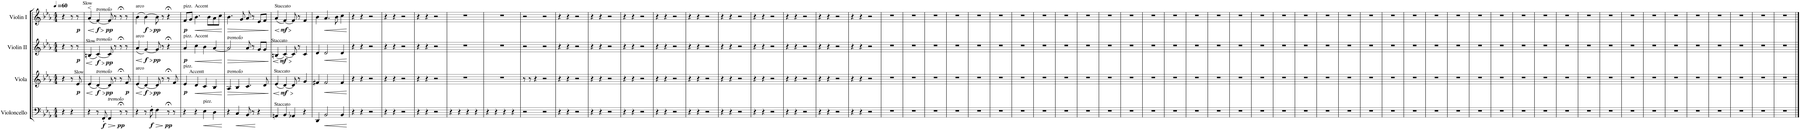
**kern	**dynam	**kern	**dynam	**kern	**dynam	**kern	**dynam
*part4	*part4	*part3	*part3	*part2	*part2	*part1	*part1
*staff4	*staff4	*staff3	*staff3	*staff2	*staff2	*staff1	*staff1
*I"Violoncello	*	*I"Viola	*	*I"Violin II	*	*I"Violin I	*
*I'Vc	*	*I'Vla	*	*I'Vln	*	*I'Vln	*
*clefF4	*	*clefG2	*	*clefG2	*	*clefG2	*
*k[b-e-a-]	*	*k[b-e-a-]	*	*k[b-e-a-]	*	*k[b-e-a-]	*
*M4/4	*	*M4/4	*	*M4/4	*	*M4/4	*
*MM60	*	*MM60	*	*MM60	*	*MM60	*
=	=	=	=	=	=	=	=
4r	.	4r	.	4r	.	4r	.
4r	.	8r	.	8r	.	8r	.
!	!	!LO:TX:a:t=Slow	!	!	!	!	!
!	!	!	!LO:DY:b	!	!LO:DY:b	!	!LO:DY:b
.	.	8e-/	p	8r	p	8r	p
=1	=1	=1	=1	=1	=1	=1	=1
!	!	!	!	!	!	!LO:TX:a:t=Slow	!
!	!	!	!	!LO:TX:a:t=Slow	!	!	!
!	!	!	!LO:HP:b	!	!LO:HP:b	!	!LO:HP:b
4r	.	(4e-/	<	(4Bn/	<	(4a->/	<
!	!	!	!	!	!	!LO:TX:a:i:t=tremolo	!
!	!	!	!	!LO:TX:a:i:t=tremolo	!	!	!
!	!	!LO:TX:a:i:t=tremolo	!	!	!	!	!
!	!	!	!LO:HP:b	!	!LO:HP:n=1:b	!	!LO:HP:n=1:b
!	!	!	!LO:DY:n=1:b	!	!LO:DY:n=1:b	!	!LO:DY:n=1:b
8r	.	[4d/)	> f	[4c/)	[ > f	[4f/)	[ [ > f
!	!LO:DY:b	!	!	!	!	!	!
8FF'/	f	.	.	.	.	.	.
!LO:TX:a:i:t=tremolo	!	!	!	!	!	!	!
!	!LO:HP:b	!	!LO:DY:n=2:b	!	!LO:DY:n=2:b	!	!LO:DY:n=2:b
4FF/	>	8d/]	[ pp	8c/]	[ pp	8f/]	] pp
.	.	8r	.	8r	.	8r	.
!	!LO:DY:b	!	!	!	!	!	!
8r;<	pp	8r;<	[	8r;<	.	8r;<	.
!	!	!	!LO:DY:n=3:b	!	!	!	!
8r	.	8f/	p	8r	.	8r	.
=2	=2	=2	=2	=2	=2	=2	=2
!	!	!	!	!	!	!LO:TX:a:t=arco	!
!	!	!	!	!LO:TX:a:t=arco	!	!	!
!	!	!LO:TX:a:t=arco	!	!	!	!	!
!	!	!	!LO:HP:b	!	!LO:HP:b	!	!
4r	.	(4e-/	<	(4a-/	<	(4b-\	.
!	!	!	!LO:HP:n=1:b	!	!LO:HP:n=1:b	!	!LO:HP:b
!	!	!	!LO:DY:n=1:b	!	!LO:DY:n=1:b	!	!LO:DY:n=1:b
8r	.	[4d/)	] > f	[4g/)	] > f	[4b-\)	> f
!	!LO:DY:b	!	!	!	!	!	!
8F'\	f	.	.	.	.	.	.
!	!LO:HP:b	!	!LO:DY:n=2:b	!	!LO:DY:n=2:b	!	!LO:DY:n=2:b
4F\	>	8d/]	[ pp	8g/]	[ pp	8b-\]	] pp
.	.	8r	.	8r	.	8r	.
!	!LO:DY:n=1:b	!	!	!	!	!	!
8r;<	] pp	8r;<	.	4r;<	.	4r;<	.
8r	.	8f/	.	.	.	.	.
=3	=3	=3	=3	=3	=3	=3	=3
!	!	!	!	!	!	!LO:TX:a:t=pizz.	!
!	!	!	!	!LO:TX:a:t=pizz.	!	!	!
!	!	!LO:TX:a:t=pizz.	!	!	!	!	!
!	!	!	!LO:DY:b	!	!LO:DY:b	!	!LO:DY:b
4r	.	4e-/	p	4a-/	p	8f/L	p
.	.	.	.	.	.	8g/J	.
!	!	!	!	!	!	!LO:TX:a:t=Accent	!
!	!	!	!	!LO:TX:a:t=Accent	!	!	!
!	!	!LO:TX:a:t=Accentt	!	!	!	!	!
!	!	!	!LO:HP:b	!	!LO:HP:b	!	!LO:HP:b
4r	.	4d/	<	4cc\	<	4.b-\	<
!LO:TX:a:t=pizz.	!	!	!	!	!	!	!
!	!LO:HP:b	!	!	!	!	!	!
4E-\	<	4c/	.	4b-\	.	.	.
.	.	.	.	.	.	8b-\L	.
4D\	.	4B-/	.	[4a-/	.	8a-\	.
.	.	.	.	.	.	8cc\J	.
.	]	.	]	.	]	.	[
=4	=4	=4	=4	=4	=4	=4	=4
!	!	!	!	!LO:TX:a:i:t=tremolo	!	!	!
!	!	!LO:TX:a:i:t=tremolo	!	!	!	!	!
!	!	!	!LO:HP:b	!	!LO:HP:b	!	!LO:HP:b
4r	.	4A-/	>	2a-/]	>	4.b-\	>
!	!LO:HP:b	!	!	!	!	!	!
4C/	<	4B-/	.	.	.	.	.
.	.	.	.	.	.	8g/	.
8BB-/	.	4.c/	.	8a-/	.	8a-/	.
8r	.	.	.	8r	.	8r	.
4r	[	.	.	8g/L	.	8e-/L	.
.	.	8d/	.	8g/J	.	8f/J	.
.	.	.	[	.	[	.	]
=5	=5	=5	=5	=5	=5	=5	=5
!	!	!	!	!	!	!LO:TX:a:t=Staccato	!
!	!	!	!	!LO:TX:a:t=Staccato	!	!	!
!	!	!LO:TX:a:t=Staccato	!	!	!	!	!
!LO:TX:a:t=Staccato	!	!	!	!	!	!	!
!	!	!	!LO:HP:b	!	!LO:HP:b	!	!LO:HP:b
4AAn/	.	(4e-/	<	(4Bn/	<	(4a-/	<
!	!	!	!LO:HP:n=1:b	!	!LO:HP:n=1:b	!	!LO:HP:n=1:b
!	!	!	!LO:DY:n=1:b	!	!LO:DY:n=1:b	!	!LO:DY:n=1:b
4BB-/	.	[4d/)	] [ > mf	[4c/)	] [ > mf	[4f/)	[ > mf
4AA-X/	.	8d/]	.	8c/]	.	8f/]	.
.	.	8r	.	8r	.	8r	.
4r	.	4g/	.	4c/	.	4f/	.
=6	=6	=6	=6	=6	=6	=6	=6
4DD/	.	4f#X/	.	4d/	.	4b-\	.
!	!	!	!LO:HP:b	!	!LO:HP:b	!	!LO:HP:b
2BB-/	.	2f#/	<	2d/	<	4.a-/	<
.	.	.	.	.	.	8b-\	.
4BB-/	.	4f#/	.	4d/	.	4cc\	.
.	[	.	]	.	]	.	]
=7	=7	=7	=7	=7	=7	=7	=7
4r	.	4r	.	4r	.	4r	.
4r	.	4r	.	4r	.	4r	.
2r	.	2r	.	2r	.	2r	.
=8	=8	=8	=8	=8	=8	=8	=8
4r	.	4r	.	4r	.	4r	.
4r	.	4r	.	4r	.	4r	.
2r	.	2r	.	2r	.	2r	.
=9	=9	=9	=9	=9	=9	=9	=9
4r	.	4r	.	4r	.	4r	.
4r	.	4r	.	4r	.	4r	.
2r	.	2r	.	2r	.	2r	.
=10	=10	=10	=10	=10	=10	=10	=10
4r	.	1r	.	1r	.	1r	.
4r	.	.	.	.	.	.	.
4r	.	.	.	.	.	.	.
4r	.	.	.	.	.	.	.
=11	=11	=11	=11	=11	=11	=11	=11
4r	.	1r	.	1r	.	1r	.
4r	.	.	.	.	.	.	.
4r	.	.	.	.	.	.	.
4r	.	.	.	.	.	.	.
=12	=12	=12	=12	=12	=12	=12	=12
2r	.	8r	.	2r	.	2r	.
.	.	8r	.	.	.	.	.
.	.	4r	.	.	.	.	.
2r	.	2r	.	2r	.	2r	.
=13	=13	=13	=13	=13	=13	=13	=13
4r	.	4r	.	4r	.	4r	.
4r	.	4r	.	4r	.	4r	.
2r	.	2r	.	2r	.	2r	.
=14	=14	=14	=14	=14	=14	=14	=14
4r	.	4r	.	4r	.	4r	.
4r	.	4r	.	4r	.	4r	.
2r	.	2r	.	2r	.	2r	.
=15	=15	=15	=15	=15	=15	=15	=15
4r	.	4r	.	4r	.	4r	.
4r	.	4r	.	4r	.	4r	.
2r	.	2r	.	2r	.	2r	.
=16	=16	=16	=16	=16	=16	=16	=16
4r	.	4r	.	4r	.	4r	.
4r	.	4r	.	4r	.	4r	.
2r	.	2r	.	2r	.	2r	.
=17	=17	=17	=17	=17	=17	=17	=17
4r	.	4r	.	4r	.	4r	.
4r	.	4r	.	4r	.	4r	.
2r	.	2r	.	2r	.	2r	.
=18	=18	=18	=18	=18	=18	=18	=18
4r	.	4r	.	4r	.	4r	.
4r	.	4r	.	4r	.	4r	.
2r	.	2r	.	2r	.	2r	.
=19	=19	=19	=19	=19	=19	=19	=19
4r	.	4r	.	4r	.	4r	.
4r	.	4r	.	4r	.	4r	.
2r	.	2r	.	2r	.	2r	.
=20	=20	=20	=20	=20	=20	=20	=20
4r	.	4r	.	4r	.	4r	.
4r	.	4r	.	4r	.	4r	.
2r	.	2r	.	2r	.	2r	.
=21	=21	=21	=21	=21	=21	=21	=21
4r	.	4r	.	4r	.	4r	.
4r	.	4r	.	4r	.	4r	.
2r	.	2r	.	2r	.	2r	.
=22	=22	=22	=22	=22	=22	=22	=22
4r	.	4r	.	4r	.	4r	.
4r	.	4r	.	4r	.	4r	.
2r	.	2r	.	2r	.	2r	.
=23	=23	=23	=23	=23	=23	=23	=23
1r	.	1r	.	1r	.	1r	.
=24	=24	=24	=24	=24	=24	=24	=24
1r	.	1r	.	1r	.	1r	.
=25	=25	=25	=25	=25	=25	=25	=25
1r	.	1r	.	1r	.	1r	.
=26	=26	=26	=26	=26	=26	=26	=26
1r	.	1r	.	1r	.	1r	.
=27	=27	=27	=27	=27	=27	=27	=27
1r	.	1r	.	1r	.	1r	.
=28	=28	=28	=28	=28	=28	=28	=28
1r	.	1r	.	1r	.	1r	.
=29	=29	=29	=29	=29	=29	=29	=29
1r	.	1r	.	1r	.	1r	.
=30	=30	=30	=30	=30	=30	=30	=30
1r	.	1r	.	1r	.	1r	.
=31	=31	=31	=31	=31	=31	=31	=31
1r	.	1r	.	1r	.	1r	.
=32	=32	=32	=32	=32	=32	=32	=32
1r	.	1r	.	1r	.	1r	.
=33	=33	=33	=33	=33	=33	=33	=33
1r	.	1r	.	1r	.	1r	.
=34	=34	=34	=34	=34	=34	=34	=34
1r	.	1r	.	1r	.	1r	.
=35	=35	=35	=35	=35	=35	=35	=35
1r	.	1r	.	1r	.	1r	.
=36	=36	=36	=36	=36	=36	=36	=36
1r	.	1r	.	1r	.	1r	.
=37	=37	=37	=37	=37	=37	=37	=37
1r	.	1r	.	1r	.	1r	.
=38	=38	=38	=38	=38	=38	=38	=38
1r	.	1r	.	1r	.	1r	.
=39	=39	=39	=39	=39	=39	=39	=39
1r	.	1r	.	1r	.	1r	.
=40	=40	=40	=40	=40	=40	=40	=40
1r	.	1r	.	1r	.	1r	.
=41	=41	=41	=41	=41	=41	=41	=41
1r	.	1r	.	1r	.	1r	.
=42	=42	=42	=42	=42	=42	=42	=42
1r	.	1r	.	1r	.	1r	.
=43	=43	=43	=43	=43	=43	=43	=43
1r	.	1r	.	1r	.	1r	.
=44	=44	=44	=44	=44	=44	=44	=44
1r	.	1r	.	1r	.	1r	.
=45	=45	=45	=45	=45	=45	=45	=45
1r	.	1r	.	1r	.	1r	.
=46	=46	=46	=46	=46	=46	=46	=46
1r	.	1r	.	1r	.	1r	.
=47	=47	=47	=47	=47	=47	=47	=47
1r	.	1r	.	1r	.	1r	.
=48	=48	=48	=48	=48	=48	=48	=48
1r	.	1r	.	1r	.	1r	.
=49	=49	=49	=49	=49	=49	=49	=49
1r	.	1r	.	1r	.	1r	.
=50	=50	=50	=50	=50	=50	=50	=50
1r	.	1r	.	1r	.	1r	.
=51	=51	=51	=51	=51	=51	=51	=51
1r	.	1r	.	1r	.	1r	.
=52	=52	=52	=52	=52	=52	=52	=52
1r	.	1r	.	1r	.	1r	.
=53	=53	=53	=53	=53	=53	=53	=53
1r	.	1r	.	1r	.	1r	.
=54	=54	=54	=54	=54	=54	=54	=54
1r	.	1r	.	1r	.	1r	.
=55	=55	=55	=55	=55	=55	=55	=55
1r	.	1r	.	1r	.	1r	.
=56	=56	=56	=56	=56	=56	=56	=56
1r	.	1r	.	1r	.	1r	.
=57	=57	=57	=57	=57	=57	=57	=57
1r	.	1r	.	1r	.	1r	.
=58	=58	=58	=58	=58	=58	=58	=58
1r	.	1r	.	1r	.	1r	.
=59	=59	=59	=59	=59	=59	=59	=59
1r	.	1r	.	1r	.	1r	.
=60	=60	=60	=60	=60	=60	=60	=60
1r	.	1r	.	1r	.	1r	.
=61	=61	=61	=61	=61	=61	=61	=61
1r	.	1r	.	1r	.	1r	.
=62	=62	=62	=62	=62	=62	=62	=62
1r	.	1r	.	1r	.	1r	.
=63	=63	=63	=63	=63	=63	=63	=63
1r	.	1r	.	1r	.	1r	.
=64	=64	=64	=64	=64	=64	=64	=64
1r	.	1r	.	1r	.	1r	.
==	==	==	==	==	==	==	==
*-	*-	*-	*-	*-	*-	*-	*-
